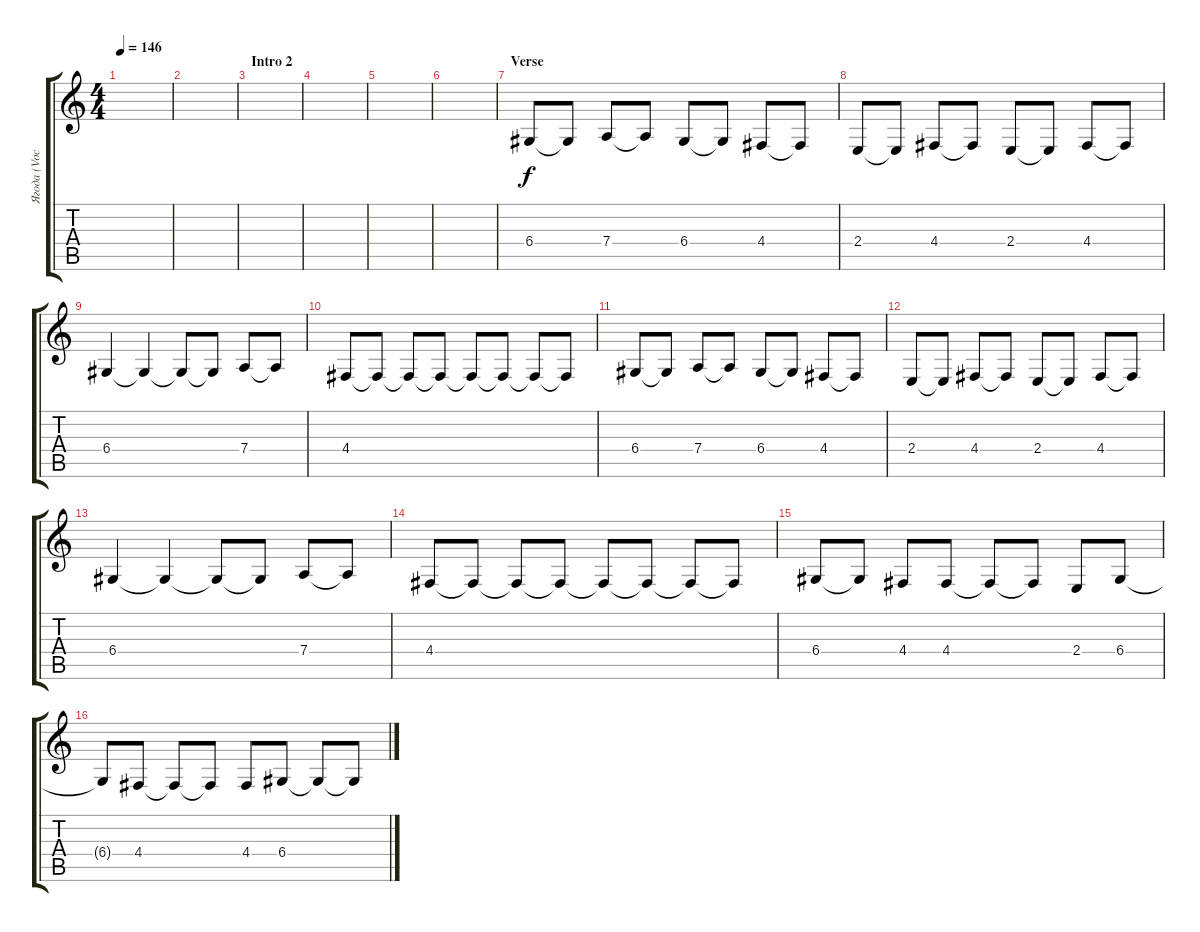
\track ("Ягода (Vocal)" "Ягода (Voc") {instrument lead6voice}
\staff {score tabs}
\tuning (E4 B3 G3 D3 A2 E2) {hide}
\ts (4 4)
\tempo 146
\clef g2
\ks c
|
|
\section ("" "Intro 2")
|
|
|
|
\section ("" "Verse")
6.4.8 6.4{t}.8 7.4.8 7.4{t}.8 6.4.8 6.4{t}.8 4.4.8 4.4{t}.8 |
2.4.8 2.4{t}.8 4.4.8 4.4{t}.8 2.4.8 2.4{t}.8 4.4.8 4.4{t}.8 |
6.4.4 6.4{t}.4 6.4{t}.8 6.4{t}.8 7.4.8 7.4{t}.8 |
4.4.8 4.4{t}.8 4.4{t}.8 4.4{t}.8 4.4{t}.8 4.4{t}.8 4.4{t}.8 4.4{t}.8 |
6.4.8 6.4{t}.8 7.4.8 7.4{t}.8 6.4.8 6.4{t}.8 4.4.8 4.4{t}.8 |
2.4.8 2.4{t}.8 4.4.8 4.4{t}.8 2.4.8 2.4{t}.8 4.4.8 4.4{t}.8 |
6.4.4 6.4{t}.4 6.4{t}.8 6.4{t}.8 7.4.8 7.4{t}.8 |
4.4.8 4.4{t}.8 4.4{t}.8 4.4{t}.8 4.4{t}.8 4.4{t}.8 4.4{t}.8 4.4{t}.8 |
6.4.8 6.4{t}.8 4.4.8 4.4.8 4.4{t}.8 4.4{t}.8 2.4.8 6.4.8 |
6.4{t}.8 4.4.8 4.4{t}.8 4.4{t}.8 4.4.8 6.4.8 6.4{t}.8 6.4{t}.8
